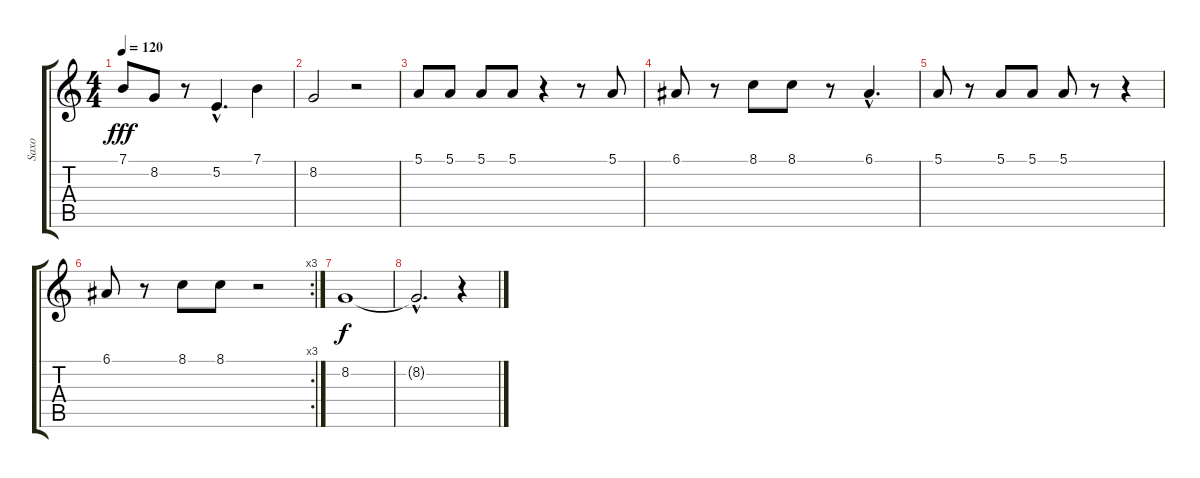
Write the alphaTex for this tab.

\track ("Saxo" "Saxo") {instrument sopranosax}
\staff {score tabs}
\tuning (E4 B3 G3 D3 A2 E2) {hide}
\ts (4 4)
\tempo 120
\clef g2
\ks c
7.1.8{dy fff} 8.2.8 r.8 5.2{hac}.4{d} 7.1.4 |
8.2.2 r.2 |
5.1.8 5.1.8 5.1.8 5.1.8 r.4 r.8 5.1.8 |
6.1.8 r.8 8.1.8 8.1.8 r.8 6.1{hac}.4{d} |
5.1.8 r.8 5.1.8 5.1.8 5.1.8 r.8 r.4 |
\rc 3
6.1.8 r.8 8.1.8 8.1.8 r.2 |
8.2.1{dy f} |
8.2{hac t}.2{d} r.4
